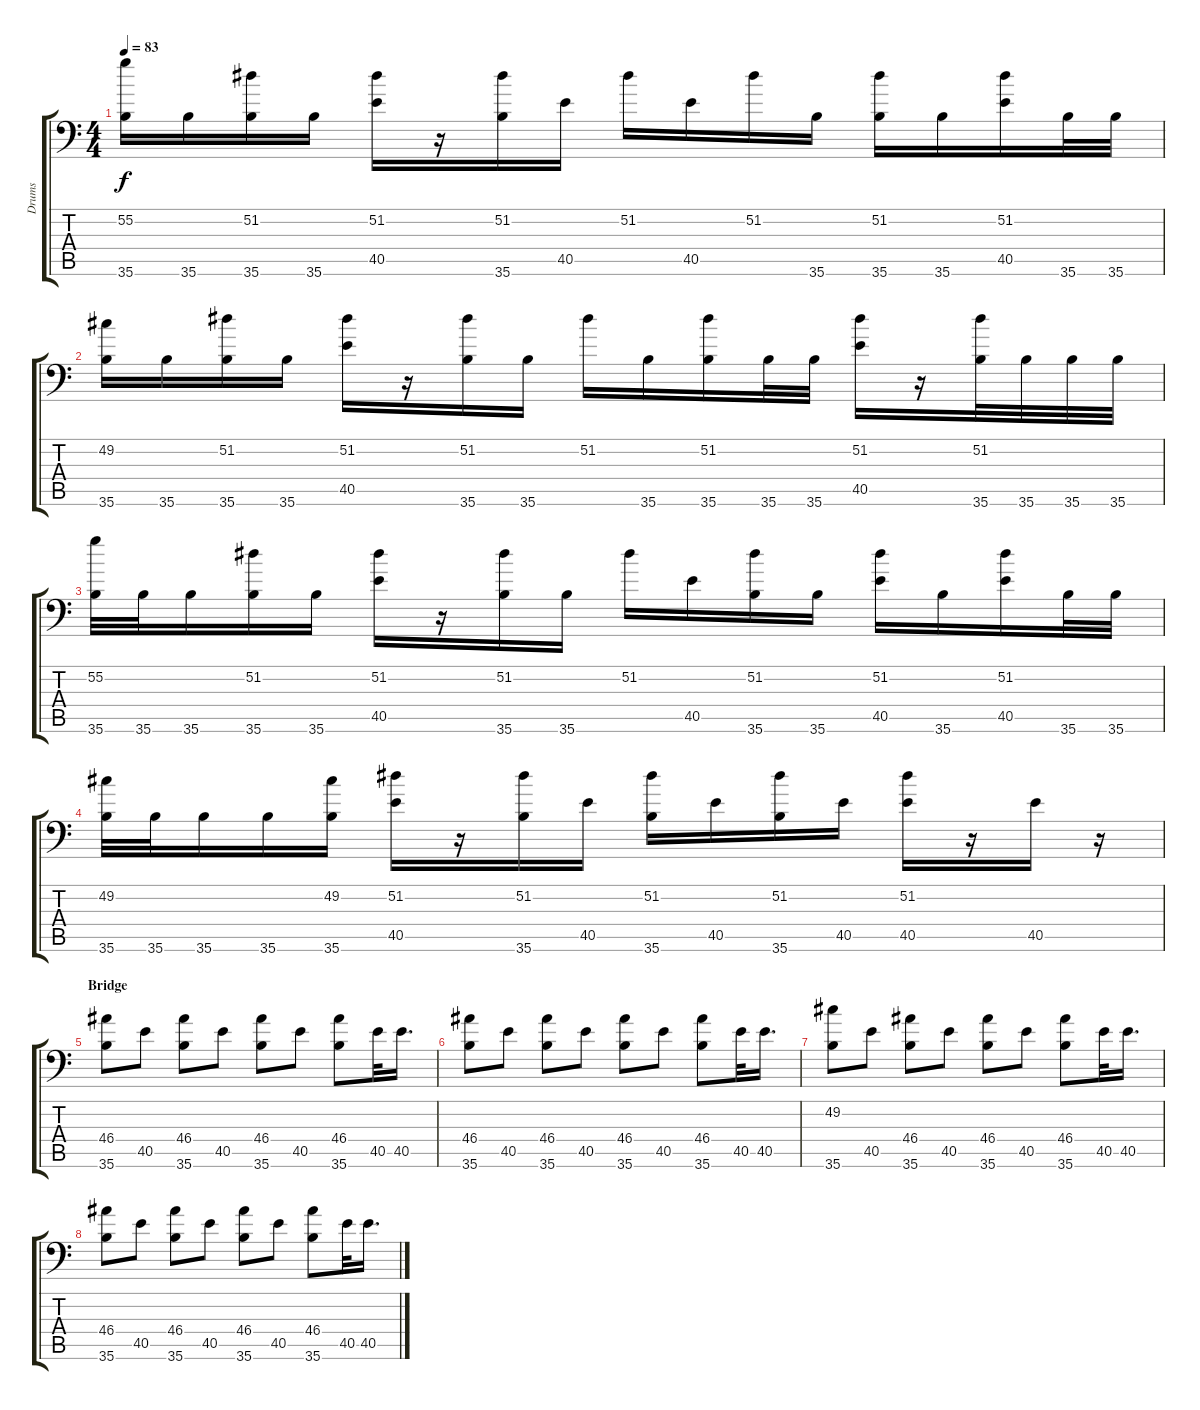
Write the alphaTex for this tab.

\track ("Drums" "Drums") {instrument acousticgrandpiano}
\staff {score tabs}
\tuning (C-1 C-1 C-1 C-1 C-1 C-1) {hide}
\ts (4 4)
\tempo 83
\clef f4
\ks c
(55.2 35.6).16{dy f} 35.6.16 (51.2 35.6).16 35.6.16 (51.2 40.5).16 r.16 (51.2 35.6).16 40.5.16 51.2.16 40.5.16 51.2.16 35.6.16 (51.2 35.6).16 35.6.16 (51.2 40.5).16 35.6.32 35.6.32 |
(49.2 35.6).16 35.6.16 (51.2 35.6).16 35.6.16 (51.2 40.5).16 r.16 (51.2 35.6).16 35.6.16 51.2.16 35.6.16 (51.2 35.6).16 35.6.32 35.6.32 (51.2 40.5).16 r.16 (51.2 35.6).32 35.6.32 35.6.32 35.6.32 |
(55.2 35.6).32 35.6.32 35.6.16 (51.2 35.6).16 35.6.16 (51.2 40.5).16 r.16 (51.2 35.6).16 35.6.16 51.2.16 40.5.16 (51.2 35.6).16 35.6.16 (51.2 40.5).16 35.6.16 (51.2 40.5).16 35.6.32 35.6.32 |
(49.2 35.6).32 35.6.32 35.6.16 35.6.16 (49.2 35.6).16 (51.2 40.5).16 r.16 (51.2 35.6).16 40.5.16 (51.2 35.6).16 40.5.16 (51.2 35.6).16 40.5.16 (51.2 40.5).16 r.16 40.5.16 r.16 |
\section ("" "Bridge")
(46.4 35.6).8 40.5.8 (46.4 35.6).8 40.5.8 (46.4 35.6).8 40.5.8 (46.4 35.6).8 40.5.32 40.5.16{d} |
(46.4 35.6).8 40.5.8 (46.4 35.6).8 40.5.8 (46.4 35.6).8 40.5.8 (46.4 35.6).8 40.5.32 40.5.16{d} |
(49.2 35.6).8 40.5.8 (46.4 35.6).8 40.5.8 (46.4 35.6).8 40.5.8 (46.4 35.6).8 40.5.32 40.5.16{d} |
(46.4 35.6).8 40.5.8 (46.4 35.6).8 40.5.8 (46.4 35.6).8 40.5.8 (46.4 35.6).8 40.5.32 40.5.16{d}
